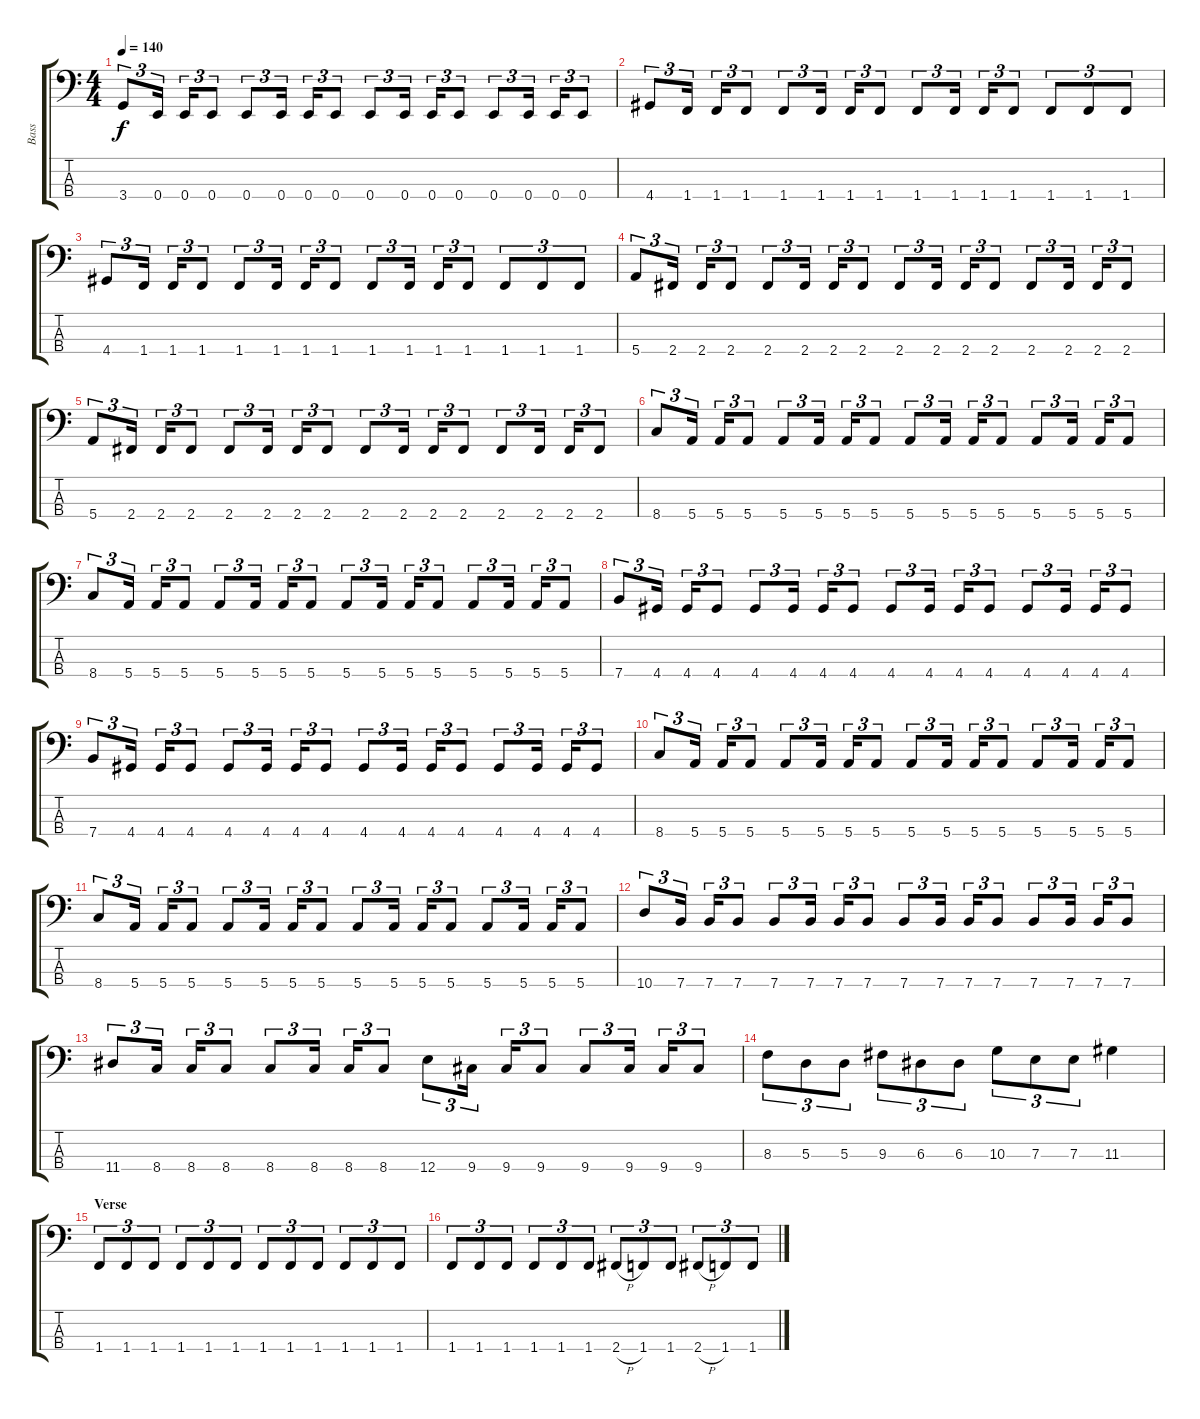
\track ("Bass" "Bass") {instrument electricbassfinger}
\staff {score tabs}
\tuning (G2 D2 A1 E1) {hide}
\ts (4 4)
\tempo 140
\clef f4
\ks c
3.4.8{tu (3 2) dy f} 0.4.16{tu (3 2)} 0.4.16{tu (3 2)} 0.4.8{tu (3 2)} 0.4.8{tu (3 2)} 0.4.16{tu (3 2)} 0.4.16{tu (3 2)} 0.4.8{tu (3 2)} 0.4.8{tu (3 2)} 0.4.16{tu (3 2)} 0.4.16{tu (3 2)} 0.4.8{tu (3 2)} 0.4.8{tu (3 2)} 0.4.16{tu (3 2)} 0.4.16{tu (3 2)} 0.4.8{tu (3 2)} |
4.4.8{tu (3 2)} 1.4.16{tu (3 2)} 1.4.16{tu (3 2)} 1.4.8{tu (3 2)} 1.4.8{tu (3 2)} 1.4.16{tu (3 2)} 1.4.16{tu (3 2)} 1.4.8{tu (3 2)} 1.4.8{tu (3 2)} 1.4.16{tu (3 2)} 1.4.16{tu (3 2)} 1.4.8{tu (3 2)} 1.4.8{tu (3 2)} 1.4.8{tu (3 2)} 1.4.8{tu (3 2)} |
4.4.8{tu (3 2)} 1.4.16{tu (3 2)} 1.4.16{tu (3 2)} 1.4.8{tu (3 2)} 1.4.8{tu (3 2)} 1.4.16{tu (3 2)} 1.4.16{tu (3 2)} 1.4.8{tu (3 2)} 1.4.8{tu (3 2)} 1.4.16{tu (3 2)} 1.4.16{tu (3 2)} 1.4.8{tu (3 2)} 1.4.8{tu (3 2)} 1.4.8{tu (3 2)} 1.4.8{tu (3 2)} |
5.4.8{tu (3 2)} 2.4.16{tu (3 2)} 2.4.16{tu (3 2)} 2.4.8{tu (3 2)} 2.4.8{tu (3 2)} 2.4.16{tu (3 2)} 2.4.16{tu (3 2)} 2.4.8{tu (3 2)} 2.4.8{tu (3 2)} 2.4.16{tu (3 2)} 2.4.16{tu (3 2)} 2.4.8{tu (3 2)} 2.4.8{tu (3 2)} 2.4.16{tu (3 2)} 2.4.16{tu (3 2)} 2.4.8{tu (3 2)} |
5.4.8{tu (3 2)} 2.4.16{tu (3 2)} 2.4.16{tu (3 2)} 2.4.8{tu (3 2)} 2.4.8{tu (3 2)} 2.4.16{tu (3 2)} 2.4.16{tu (3 2)} 2.4.8{tu (3 2)} 2.4.8{tu (3 2)} 2.4.16{tu (3 2)} 2.4.16{tu (3 2)} 2.4.8{tu (3 2)} 2.4.8{tu (3 2)} 2.4.16{tu (3 2)} 2.4.16{tu (3 2)} 2.4.8{tu (3 2)} |
8.4.8{tu (3 2)} 5.4.16{tu (3 2)} 5.4.16{tu (3 2)} 5.4.8{tu (3 2)} 5.4.8{tu (3 2)} 5.4.16{tu (3 2)} 5.4.16{tu (3 2)} 5.4.8{tu (3 2)} 5.4.8{tu (3 2)} 5.4.16{tu (3 2)} 5.4.16{tu (3 2)} 5.4.8{tu (3 2)} 5.4.8{tu (3 2)} 5.4.16{tu (3 2)} 5.4.16{tu (3 2)} 5.4.8{tu (3 2)} |
8.4.8{tu (3 2)} 5.4.16{tu (3 2)} 5.4.16{tu (3 2)} 5.4.8{tu (3 2)} 5.4.8{tu (3 2)} 5.4.16{tu (3 2)} 5.4.16{tu (3 2)} 5.4.8{tu (3 2)} 5.4.8{tu (3 2)} 5.4.16{tu (3 2)} 5.4.16{tu (3 2)} 5.4.8{tu (3 2)} 5.4.8{tu (3 2)} 5.4.16{tu (3 2)} 5.4.16{tu (3 2)} 5.4.8{tu (3 2)} |
7.4.8{tu (3 2)} 4.4.16{tu (3 2)} 4.4.16{tu (3 2)} 4.4.8{tu (3 2)} 4.4.8{tu (3 2)} 4.4.16{tu (3 2)} 4.4.16{tu (3 2)} 4.4.8{tu (3 2)} 4.4.8{tu (3 2)} 4.4.16{tu (3 2)} 4.4.16{tu (3 2)} 4.4.8{tu (3 2)} 4.4.8{tu (3 2)} 4.4.16{tu (3 2)} 4.4.16{tu (3 2)} 4.4.8{tu (3 2)} |
7.4.8{tu (3 2)} 4.4.16{tu (3 2)} 4.4.16{tu (3 2)} 4.4.8{tu (3 2)} 4.4.8{tu (3 2)} 4.4.16{tu (3 2)} 4.4.16{tu (3 2)} 4.4.8{tu (3 2)} 4.4.8{tu (3 2)} 4.4.16{tu (3 2)} 4.4.16{tu (3 2)} 4.4.8{tu (3 2)} 4.4.8{tu (3 2)} 4.4.16{tu (3 2)} 4.4.16{tu (3 2)} 4.4.8{tu (3 2)} |
8.4.8{tu (3 2)} 5.4.16{tu (3 2)} 5.4.16{tu (3 2)} 5.4.8{tu (3 2)} 5.4.8{tu (3 2)} 5.4.16{tu (3 2)} 5.4.16{tu (3 2)} 5.4.8{tu (3 2)} 5.4.8{tu (3 2)} 5.4.16{tu (3 2)} 5.4.16{tu (3 2)} 5.4.8{tu (3 2)} 5.4.8{tu (3 2)} 5.4.16{tu (3 2)} 5.4.16{tu (3 2)} 5.4.8{tu (3 2)} |
8.4.8{tu (3 2)} 5.4.16{tu (3 2)} 5.4.16{tu (3 2)} 5.4.8{tu (3 2)} 5.4.8{tu (3 2)} 5.4.16{tu (3 2)} 5.4.16{tu (3 2)} 5.4.8{tu (3 2)} 5.4.8{tu (3 2)} 5.4.16{tu (3 2)} 5.4.16{tu (3 2)} 5.4.8{tu (3 2)} 5.4.8{tu (3 2)} 5.4.16{tu (3 2)} 5.4.16{tu (3 2)} 5.4.8{tu (3 2)} |
10.4.8{tu (3 2)} 7.4.16{tu (3 2)} 7.4.16{tu (3 2)} 7.4.8{tu (3 2)} 7.4.8{tu (3 2)} 7.4.16{tu (3 2)} 7.4.16{tu (3 2)} 7.4.8{tu (3 2)} 7.4.8{tu (3 2)} 7.4.16{tu (3 2)} 7.4.16{tu (3 2)} 7.4.8{tu (3 2)} 7.4.8{tu (3 2)} 7.4.16{tu (3 2)} 7.4.16{tu (3 2)} 7.4.8{tu (3 2)} |
11.4.8{tu (3 2)} 8.4.16{tu (3 2)} 8.4.16{tu (3 2)} 8.4.8{tu (3 2)} 8.4.8{tu (3 2)} 8.4.16{tu (3 2)} 8.4.16{tu (3 2)} 8.4.8{tu (3 2)} 12.4.8{tu (3 2)} 9.4.16{tu (3 2)} 9.4.16{tu (3 2)} 9.4.8{tu (3 2)} 9.4.8{tu (3 2)} 9.4.16{tu (3 2)} 9.4.16{tu (3 2)} 9.4.8{tu (3 2)} |
8.3.8{tu (3 2)} 5.3.8{tu (3 2)} 5.3.8{tu (3 2)} 9.3.8{tu (3 2)} 6.3.8{tu (3 2)} 6.3.8{tu (3 2)} 10.3.8{tu (3 2)} 7.3.8{tu (3 2)} 7.3.8{tu (3 2)} 11.3.4 |
\section ("" "Verse")
1.4.8{tu (3 2)} 1.4.8{tu (3 2)} 1.4.8{tu (3 2)} 1.4.8{tu (3 2)} 1.4.8{tu (3 2)} 1.4.8{tu (3 2)} 1.4.8{tu (3 2)} 1.4.8{tu (3 2)} 1.4.8{tu (3 2)} 1.4.8{tu (3 2)} 1.4.8{tu (3 2)} 1.4.8{tu (3 2)} |
1.4.8{tu (3 2)} 1.4.8{tu (3 2)} 1.4.8{tu (3 2)} 1.4.8{tu (3 2)} 1.4.8{tu (3 2)} 1.4.8{tu (3 2)} 2.4{h}.8{tu (3 2)} 1.4.8{tu (3 2)} 1.4.8{tu (3 2)} 2.4{h}.8{tu (3 2)} 1.4.8{tu (3 2)} 1.4.8{tu (3 2)}
